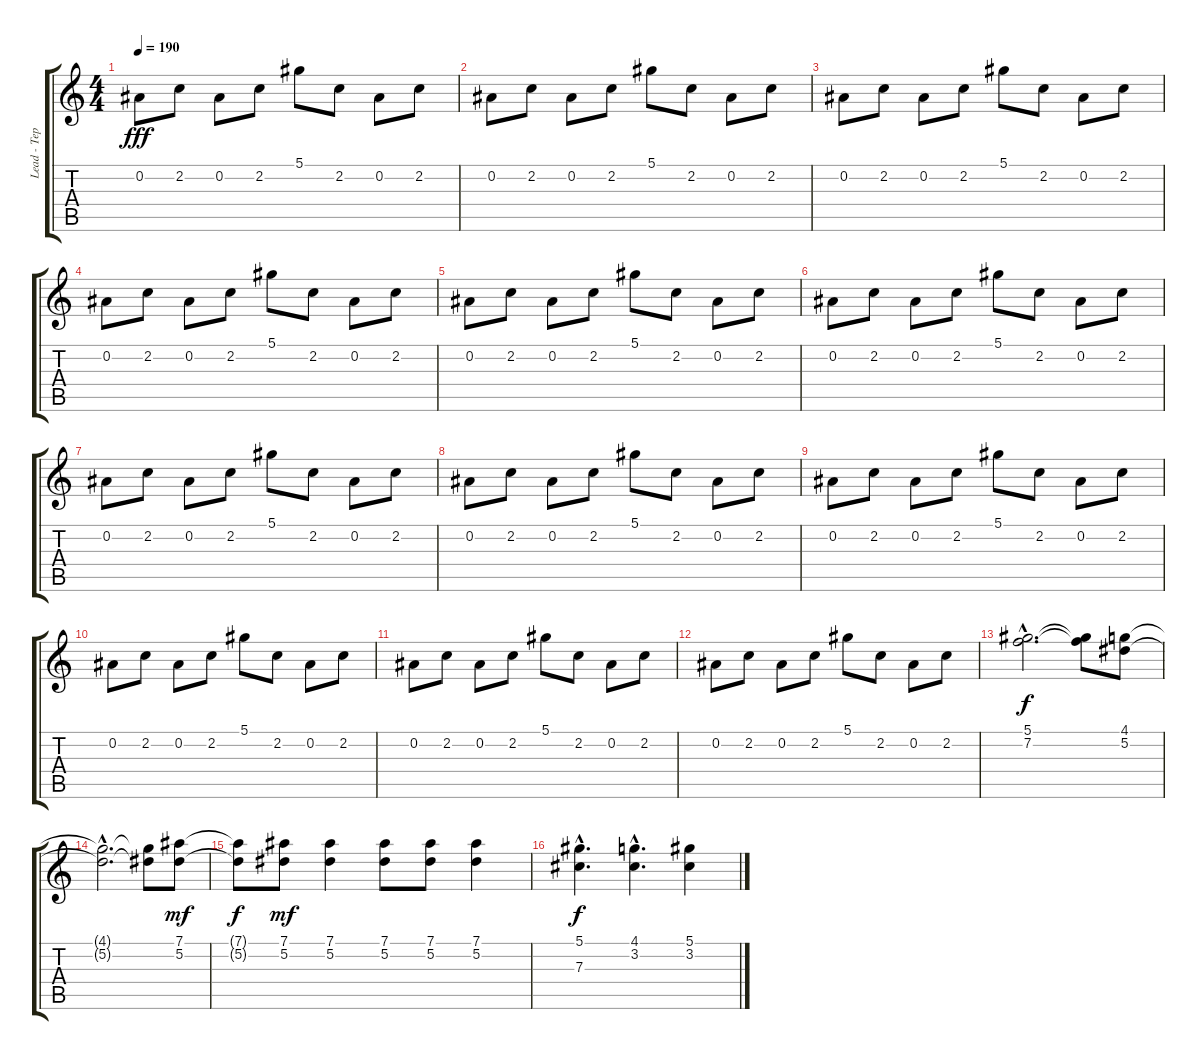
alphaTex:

\track ("Lead - Teppei" "Lead - Tep") {instrument distortionguitar}
\staff {score tabs}
\tuning (Eb4 Bb3 Gb3 Db3 Ab2 Db2) {hide}
\ts (4 4)
\tempo 190
\clef g2
\ks c
0.2.8{dy fff} 2.2.8 0.2.8 2.2.8 5.1.8 2.2.8 0.2.8 2.2.8 |
0.2.8 2.2.8 0.2.8 2.2.8 5.1.8 2.2.8 0.2.8 2.2.8 |
0.2.8 2.2.8 0.2.8 2.2.8 5.1.8 2.2.8 0.2.8 2.2.8 |
0.2.8 2.2.8 0.2.8 2.2.8 5.1.8 2.2.8 0.2.8 2.2.8 |
0.2.8 2.2.8 0.2.8 2.2.8 5.1.8 2.2.8 0.2.8 2.2.8 |
0.2.8 2.2.8 0.2.8 2.2.8 5.1.8 2.2.8 0.2.8 2.2.8 |
0.2.8 2.2.8 0.2.8 2.2.8 5.1.8 2.2.8 0.2.8 2.2.8 |
0.2.8 2.2.8 0.2.8 2.2.8 5.1.8 2.2.8 0.2.8 2.2.8 |
0.2.8 2.2.8 0.2.8 2.2.8 5.1.8 2.2.8 0.2.8 2.2.8 |
0.2.8 2.2.8 0.2.8 2.2.8 5.1.8 2.2.8 0.2.8 2.2.8 |
0.2.8 2.2.8 0.2.8 2.2.8 5.1.8 2.2.8 0.2.8 2.2.8 |
0.2.8 2.2.8 0.2.8 2.2.8 5.1.8 2.2.8 0.2.8 2.2.8 |
(5.1{hac} 7.2{hac}).2{d dy f} (5.1{t} 7.2{t}).8 (4.1 5.2).8 |
(4.1{hac t} 5.2{hac t}).2{d} (4.1{t} 5.2{t}).8 (7.1 5.2).8{dy mf} |
(7.1{t} 5.2{t}).8{dy f} (7.1 5.2).8{dy mf} (7.1 5.2).4 (7.1 5.2).8 (7.1 5.2).8 (7.1 5.2).4 |
(5.1{hac} 7.3{hac}).4{d dy f} (4.1{hac} 3.2{hac}).4{d} (5.1 3.2).4
